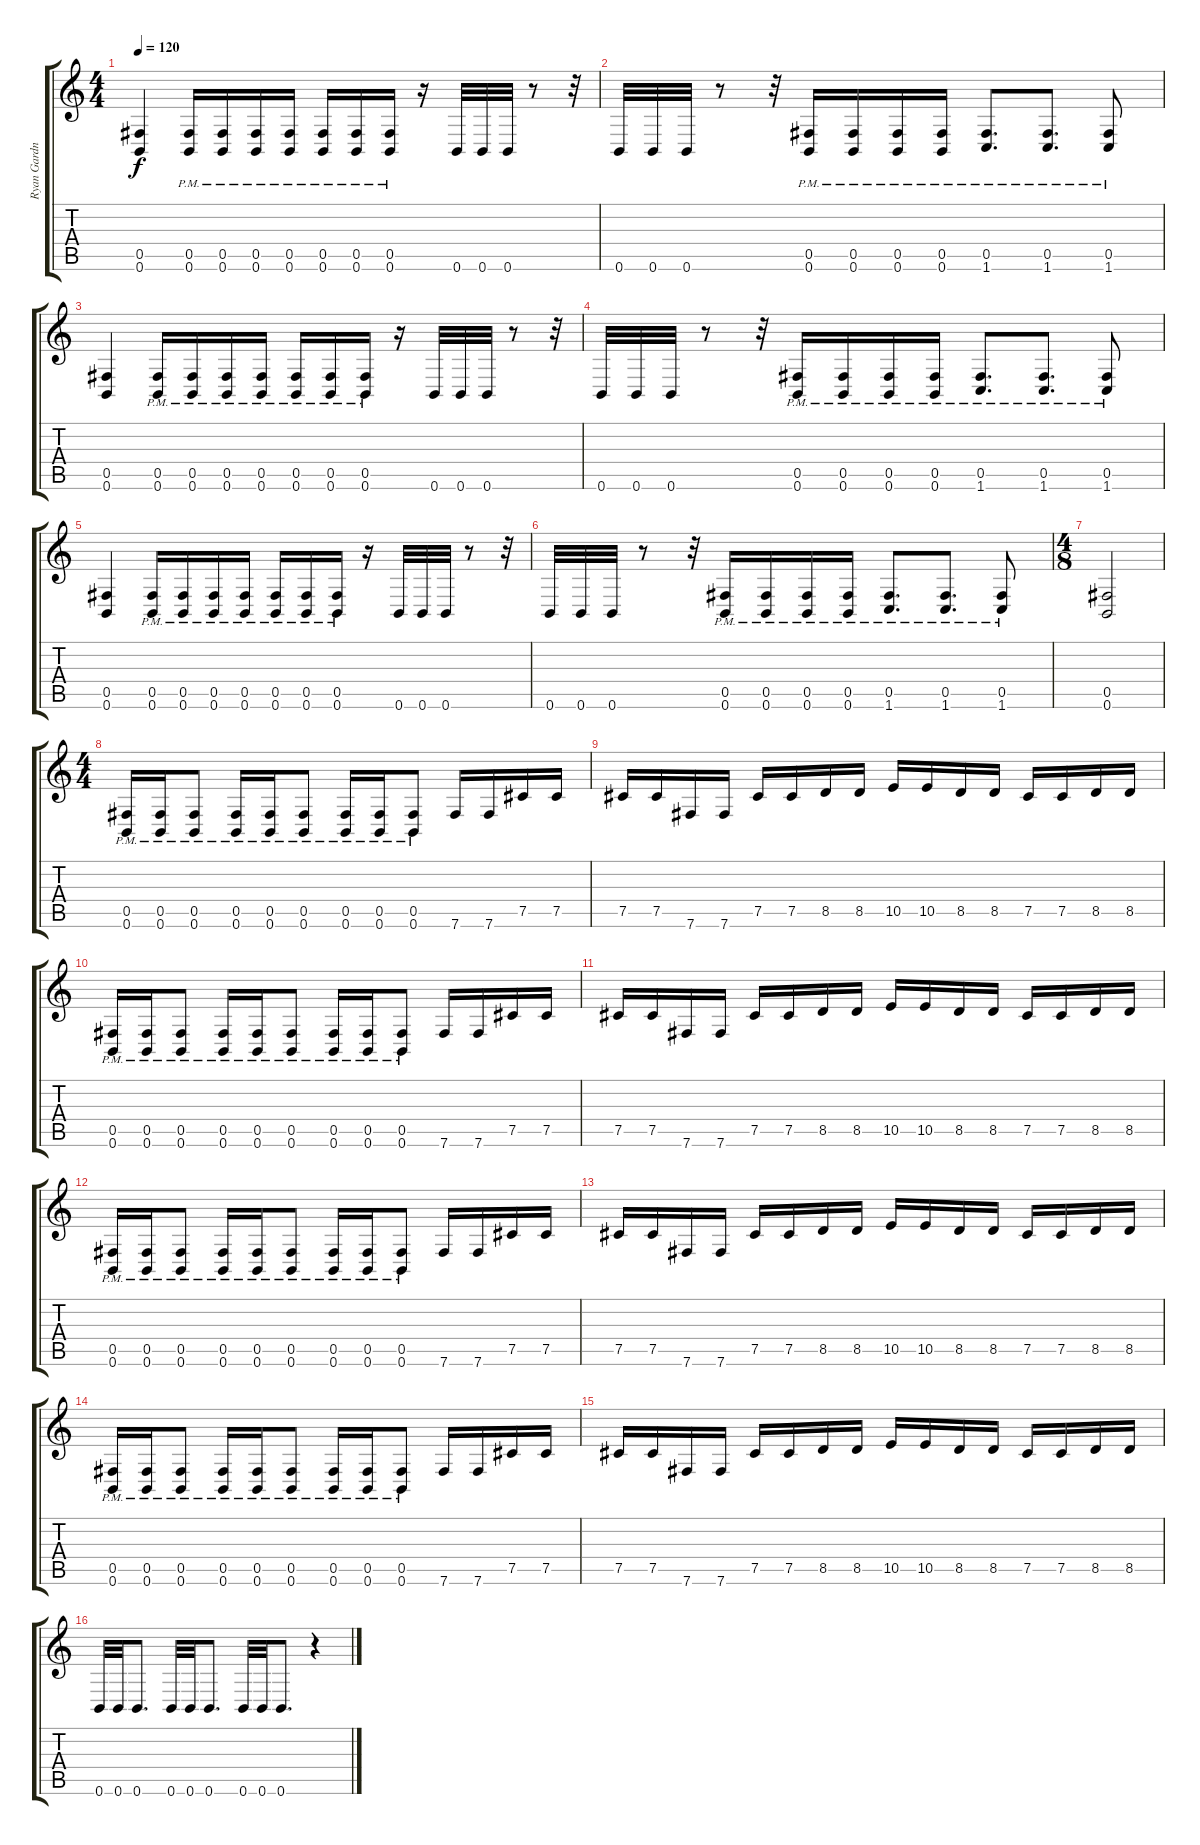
\track ("Ryan Gardner" "Ryan Gardn") {instrument distortionguitar}
\staff {score tabs}
\tuning (Db4 Ab3 E3 B2 Gb2 B1) {hide}
\ts (4 4)
\tempo 120
\clef g2
\ks c
(0.5 0.6).4{dy f} (0.5{pm} 0.6{pm}).16 (0.5{pm} 0.6{pm}).16 (0.5{pm} 0.6{pm}).16 (0.5{pm} 0.6{pm}).16 (0.5{pm} 0.6{pm}).16 (0.5{pm} 0.6{pm}).16 (0.5{pm} 0.6{pm}).16 r.16 0.6.32 0.6.32 0.6.32 r.8 r.32 |
0.6.32 0.6.32 0.6.32 r.8 r.32 (0.5{pm} 0.6{pm}).16 (0.5{pm} 0.6{pm}).16 (0.5{pm} 0.6{pm}).16 (0.5{pm} 0.6{pm}).16 (0.5{pm} 1.6{pm}).8{d} (0.5{pm} 1.6{pm}).8{d} (0.5{pm} 1.6{pm}).8 |
(0.5 0.6).4 (0.5{pm} 0.6{pm}).16 (0.5{pm} 0.6{pm}).16 (0.5{pm} 0.6{pm}).16 (0.5{pm} 0.6{pm}).16 (0.5{pm} 0.6{pm}).16 (0.5{pm} 0.6{pm}).16 (0.5{pm} 0.6{pm}).16 r.16 0.6.32 0.6.32 0.6.32 r.8 r.32 |
0.6.32 0.6.32 0.6.32 r.8 r.32 (0.5{pm} 0.6{pm}).16 (0.5{pm} 0.6{pm}).16 (0.5{pm} 0.6{pm}).16 (0.5{pm} 0.6{pm}).16 (0.5{pm} 1.6{pm}).8{d} (0.5{pm} 1.6{pm}).8{d} (0.5{pm} 1.6{pm}).8 |
(0.5 0.6).4 (0.5{pm} 0.6{pm}).16 (0.5{pm} 0.6{pm}).16 (0.5{pm} 0.6{pm}).16 (0.5{pm} 0.6{pm}).16 (0.5{pm} 0.6{pm}).16 (0.5{pm} 0.6{pm}).16 (0.5{pm} 0.6{pm}).16 r.16 0.6.32 0.6.32 0.6.32 r.8 r.32 |
0.6.32 0.6.32 0.6.32 r.8 r.32 (0.5{pm} 0.6{pm}).16 (0.5{pm} 0.6{pm}).16 (0.5{pm} 0.6{pm}).16 (0.5{pm} 0.6{pm}).16 (0.5{pm} 1.6{pm}).8{d} (0.5{pm} 1.6{pm}).8{d} (0.5{pm} 1.6{pm}).8 |
\ts (4 8)
(0.5 0.6).2 |
\ts (4 4)
(0.5{pm} 0.6{pm}).16 (0.5{pm} 0.6{pm}).16 (0.5{pm} 0.6{pm}).8 (0.5{pm} 0.6{pm}).16 (0.5{pm} 0.6{pm}).16 (0.5{pm} 0.6{pm}).8 (0.5{pm} 0.6{pm}).16 (0.5{pm} 0.6{pm}).16 (0.5{pm} 0.6{pm}).8 7.6.16 7.6.16 7.5.16 7.5.16 |
7.5.16 7.5.16 7.6.16 7.6.16 7.5.16 7.5.16 8.5.16 8.5.16 10.5.16 10.5.16 8.5.16 8.5.16 7.5.16 7.5.16 8.5.16 8.5.16 |
(0.5{pm} 0.6{pm}).16 (0.5{pm} 0.6{pm}).16 (0.5{pm} 0.6{pm}).8 (0.5{pm} 0.6{pm}).16 (0.5{pm} 0.6{pm}).16 (0.5{pm} 0.6{pm}).8 (0.5{pm} 0.6{pm}).16 (0.5{pm} 0.6{pm}).16 (0.5{pm} 0.6{pm}).8 7.6.16 7.6.16 7.5.16 7.5.16 |
7.5.16 7.5.16 7.6.16 7.6.16 7.5.16 7.5.16 8.5.16 8.5.16 10.5.16 10.5.16 8.5.16 8.5.16 7.5.16 7.5.16 8.5.16 8.5.16 |
(0.5{pm} 0.6{pm}).16 (0.5{pm} 0.6{pm}).16 (0.5{pm} 0.6{pm}).8 (0.5{pm} 0.6{pm}).16 (0.5{pm} 0.6{pm}).16 (0.5{pm} 0.6{pm}).8 (0.5{pm} 0.6{pm}).16 (0.5{pm} 0.6{pm}).16 (0.5{pm} 0.6{pm}).8 7.6.16 7.6.16 7.5.16 7.5.16 |
7.5.16 7.5.16 7.6.16 7.6.16 7.5.16 7.5.16 8.5.16 8.5.16 10.5.16 10.5.16 8.5.16 8.5.16 7.5.16 7.5.16 8.5.16 8.5.16 |
(0.5{pm} 0.6{pm}).16 (0.5{pm} 0.6{pm}).16 (0.5{pm} 0.6{pm}).8 (0.5{pm} 0.6{pm}).16 (0.5{pm} 0.6{pm}).16 (0.5{pm} 0.6{pm}).8 (0.5{pm} 0.6{pm}).16 (0.5{pm} 0.6{pm}).16 (0.5{pm} 0.6{pm}).8 7.6.16 7.6.16 7.5.16 7.5.16 |
7.5.16 7.5.16 7.6.16 7.6.16 7.5.16 7.5.16 8.5.16 8.5.16 10.5.16 10.5.16 8.5.16 8.5.16 7.5.16 7.5.16 8.5.16 8.5.16 |
0.6.32 0.6.32 0.6.8{d} 0.6.32 0.6.32 0.6.8{d} 0.6.32 0.6.32 0.6.8{d} r.4
